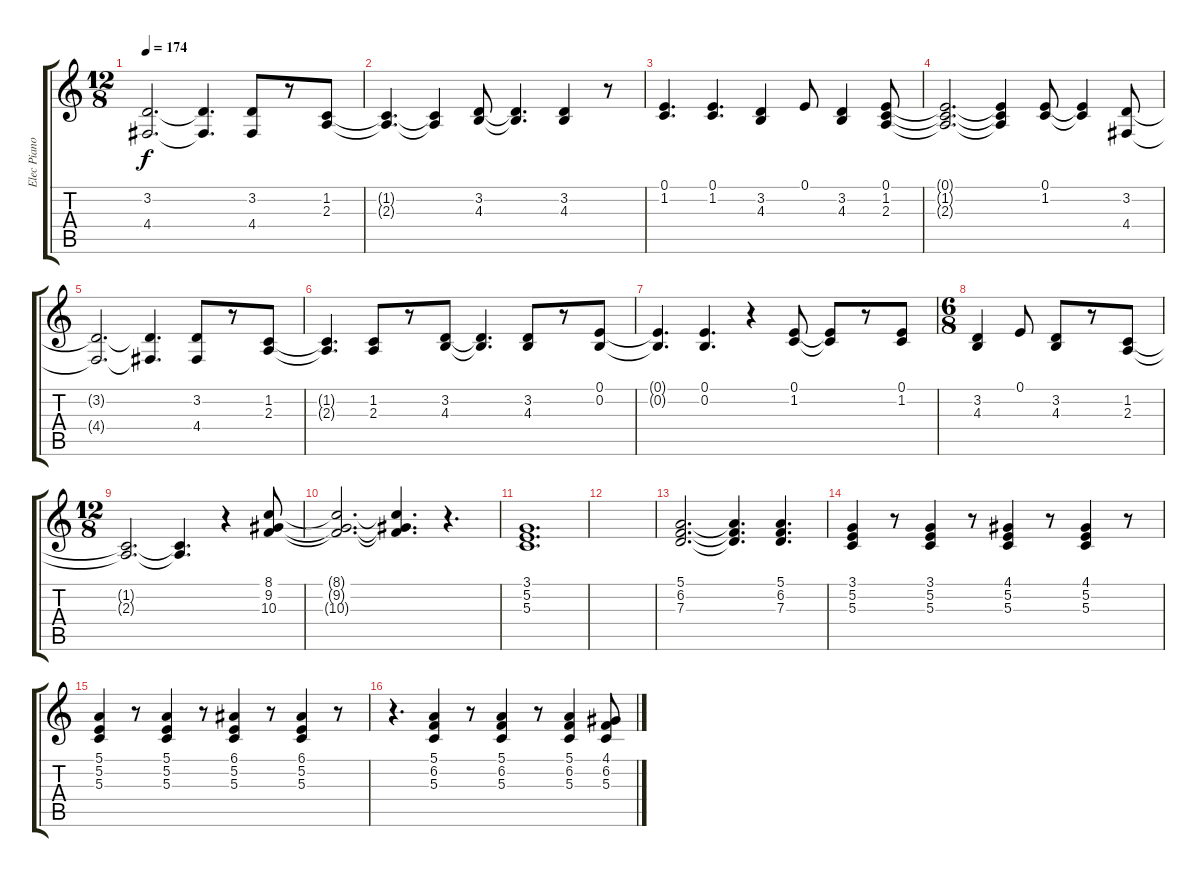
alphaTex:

\track ("Elec Piano 2 RH" "Elec Piano") {instrument electricpiano1}
\staff {score tabs}
\tuning (E4 B3 G3 D3 A2 E2) {hide}
\ts (12 8)
\tempo 174
\clef g2
\ks c
(3.2{t} 4.4{t}).2{d dy f} (3.2{t} 4.4{t}).4{d} (3.2 4.4).8 r.8 (1.2 2.3).8 |
(1.2{t} 2.3{t}).4{d} (1.2{t} 2.3{t}).4 (3.2 4.3).8 (3.2{t} 4.3{t}).4{d} (3.2 4.3).4 r.8 |
(0.1 1.2).4{d} (0.1 1.2).4{d} (3.2 4.3).4 0.1.8 (3.2 4.3).4 (0.1 1.2 2.3).8 |
(0.1{t} 1.2{t} 2.3{t}).2{d} (0.1{t} 1.2{t} 2.3{t}).4 (0.1 1.2).8 (0.1{t} 1.2{t}).4 (3.2 4.4).8 |
(3.2{t} 4.4{t}).2{d} (3.2{t} 4.4{t}).4{d} (3.2 4.4).8 r.8 (1.2 2.3).8 |
(1.2{t} 2.3{t}).4{d} (1.2 2.3).8 r.8 (3.2 4.3).8 (3.2{t} 4.3{t}).4{d} (3.2 4.3).8 r.8 (0.1 0.2).8 |
(0.1{t} 0.2{t}).4{d} (0.1 0.2).4{d} r.4 (0.1 1.2).8 (0.1{t} 1.2{t}).8 r.8 (0.1 1.2).8 |
\ts (6 8)
(3.2 4.3).4 0.1.8 (3.2 4.3).8 r.8 (1.2 2.3).8 |
\ts (12 8)
(1.2{t} 2.3{t}).2{d} (1.2{t} 2.3{t}).4{d} r.4 (8.1 9.2 10.3).8 |
(8.1{t} 9.2{t} 10.3{t}).2{d} (8.1{t} 9.2{t} 10.3{t}).4{d} r.4{d} |
(3.1 5.2 5.3).1{d} |
|
(5.1 6.2 7.3).2{d} (5.1{t} 6.2{t} 7.3{t}).4{d} (5.1 6.2 7.3).4{d} |
(3.1 5.2 5.3).4 r.8 (3.1 5.2 5.3).4 r.8 (4.1 5.2 5.3).4 r.8 (4.1 5.2 5.3).4 r.8 |
(5.1 5.2 5.3).4 r.8 (5.1 5.2 5.3).4 r.8 (6.1 5.2 5.3).4 r.8 (6.1 5.2 5.3).4 r.8 |
r.4{d} (5.1 6.2 5.3).4 r.8 (5.1 6.2 5.3).4 r.8 (5.1 6.2 5.3).4 (4.1 6.2 5.3).8
